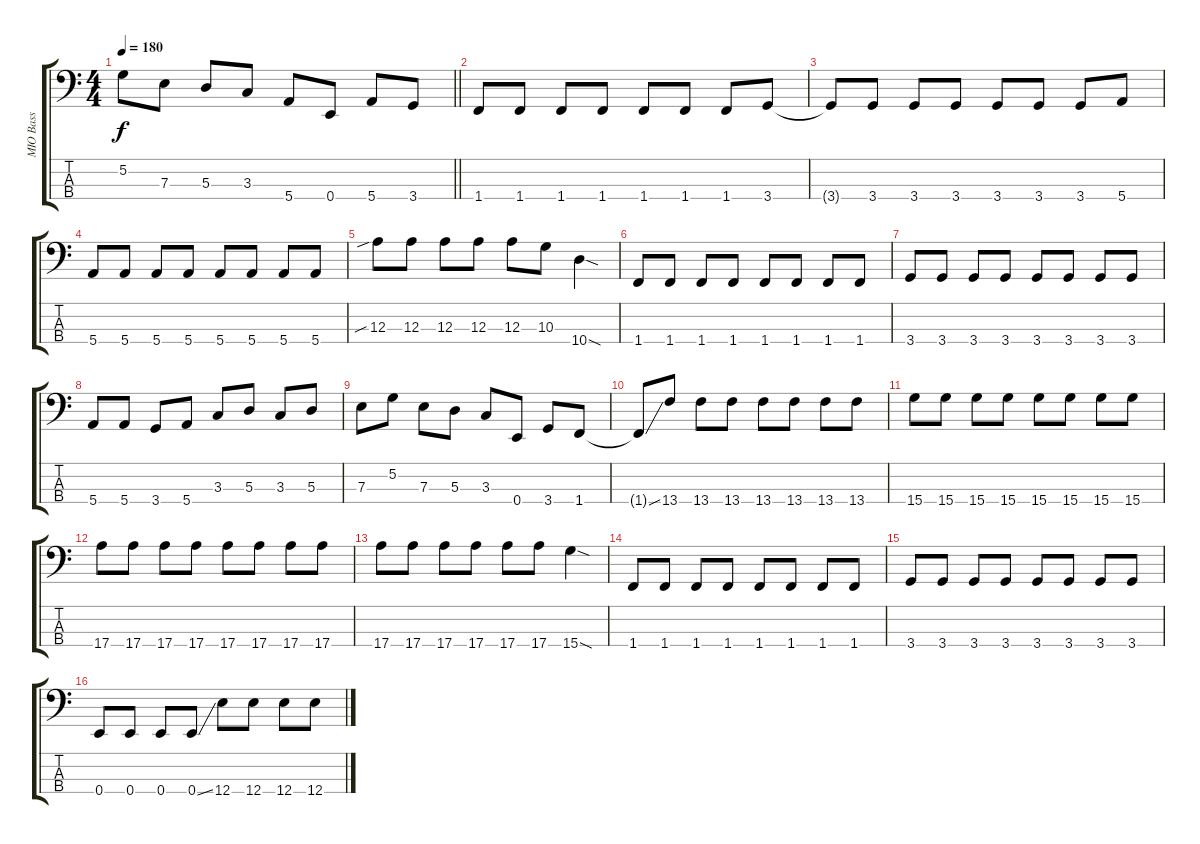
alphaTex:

\track ("MIO Bass" "MIO Bass") {instrument electricbassfinger}
\staff {score tabs}
\tuning (G2 D2 A1 E1) {hide}
\ts (4 4)
\tempo 180
\clef f4
\barLineRight lightlight
\ks c
5.2.8{dy f} 7.3.8 5.3.8 3.3.8 5.4.8 0.4.8 5.4.8 3.4.8 |
1.4.8 1.4.8 1.4.8 1.4.8 1.4.8 1.4.8 1.4.8 3.4.8 |
3.4{t}.8 3.4.8 3.4.8 3.4.8 3.4.8 3.4.8 3.4.8 5.4.8 |
5.4.8 5.4.8 5.4.8 5.4.8 5.4.8 5.4.8 5.4.8 5.4.8 |
12.3{sib}.8 12.3.8 12.3.8 12.3.8 12.3.8 10.3.8 10.4{sod}.4 |
1.4.8 1.4.8 1.4.8 1.4.8 1.4.8 1.4.8 1.4.8 1.4.8 |
3.4.8 3.4.8 3.4.8 3.4.8 3.4.8 3.4.8 3.4.8 3.4.8 |
5.4.8 5.4.8 3.4.8 5.4.8 3.3.8 5.3.8 3.3.8 5.3.8 |
7.3.8 5.2.8 7.3.8 5.3.8 3.3.8 0.4.8 3.4.8 1.4.8 |
1.4{ss t}.8 13.4.8 13.4.8 13.4.8 13.4.8 13.4.8 13.4.8 13.4.8 |
15.4.8 15.4.8 15.4.8 15.4.8 15.4.8 15.4.8 15.4.8 15.4.8 |
17.4.8 17.4.8 17.4.8 17.4.8 17.4.8 17.4.8 17.4.8 17.4.8 |
17.4.8 17.4.8 17.4.8 17.4.8 17.4.8 17.4.8 15.4{sod}.4 |
1.4.8 1.4.8 1.4.8 1.4.8 1.4.8 1.4.8 1.4.8 1.4.8 |
3.4.8 3.4.8 3.4.8 3.4.8 3.4.8 3.4.8 3.4.8 3.4.8 |
0.4.8 0.4.8 0.4.8 0.4{ss}.8 12.4.8 12.4.8 12.4.8 12.4.8
